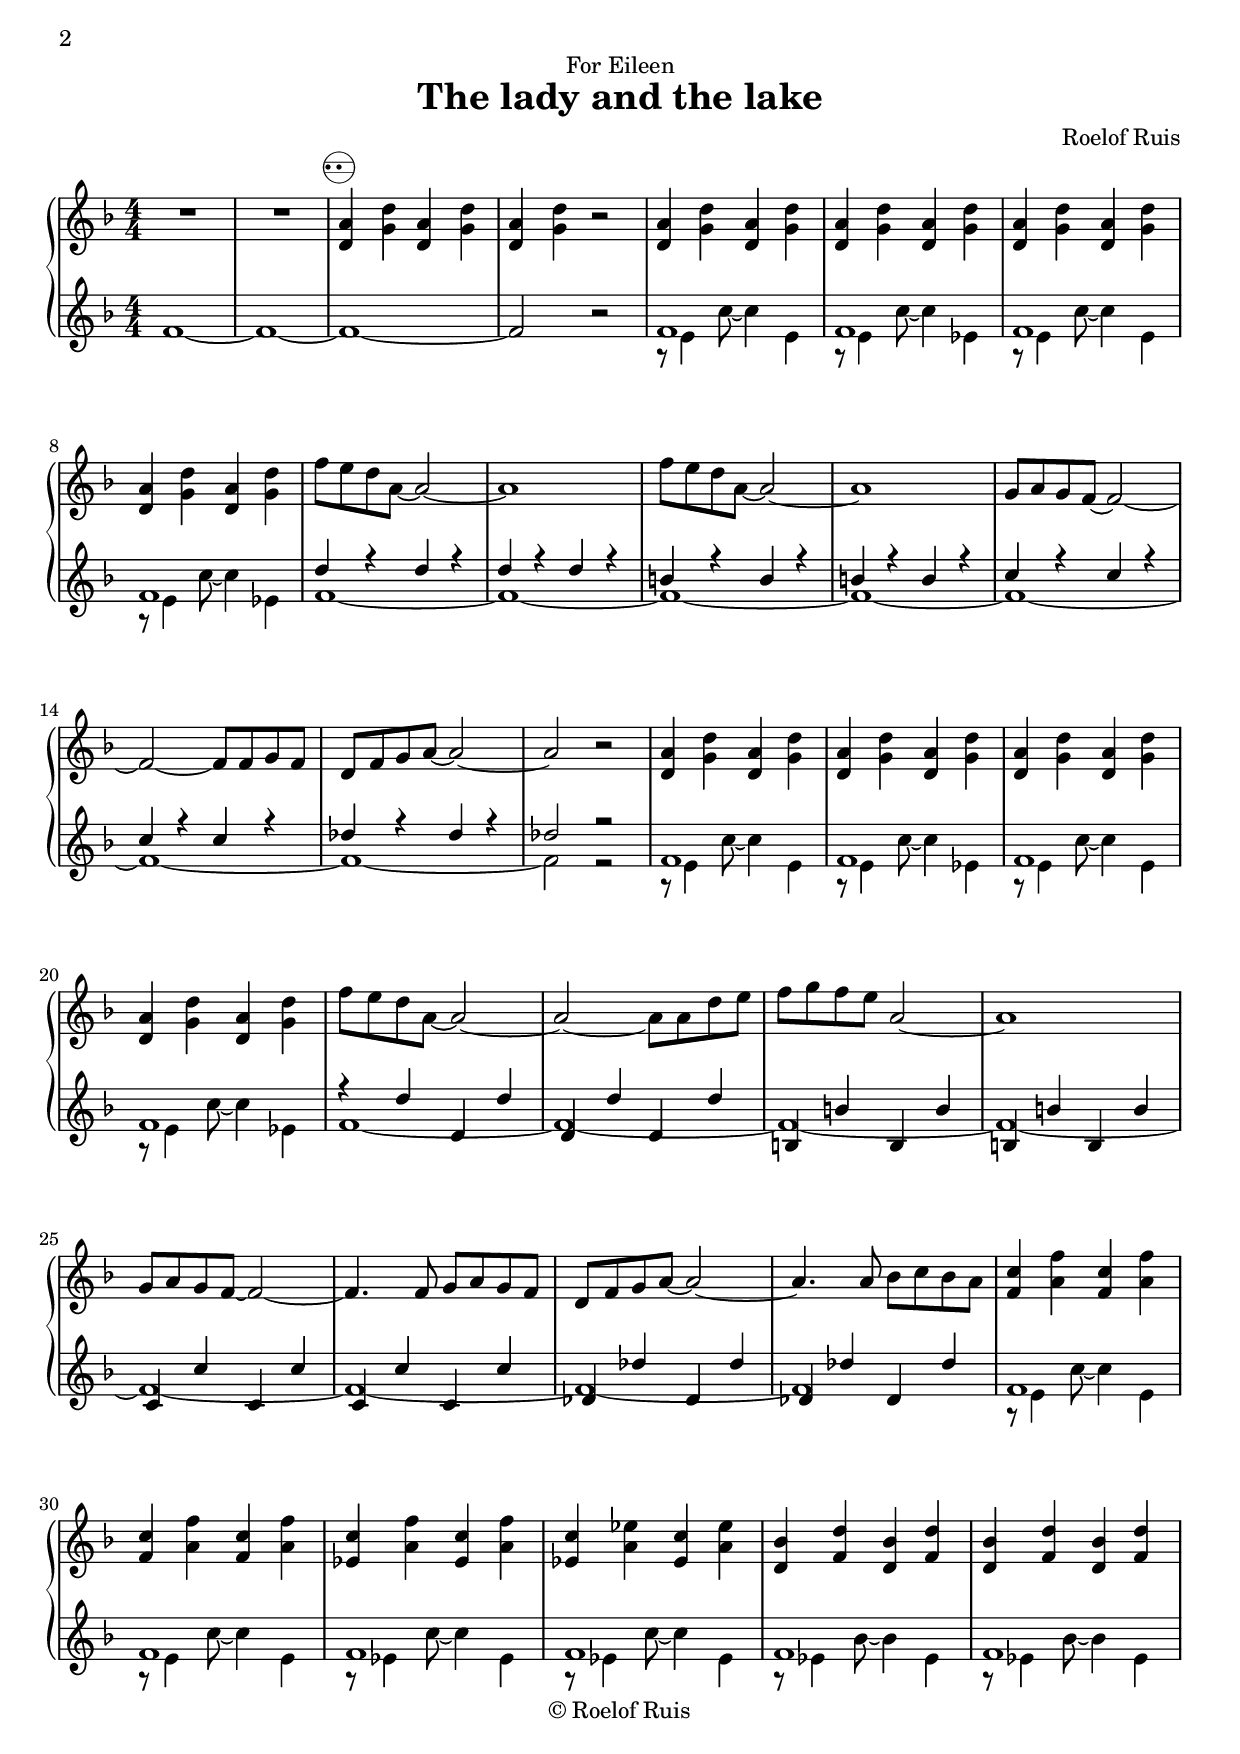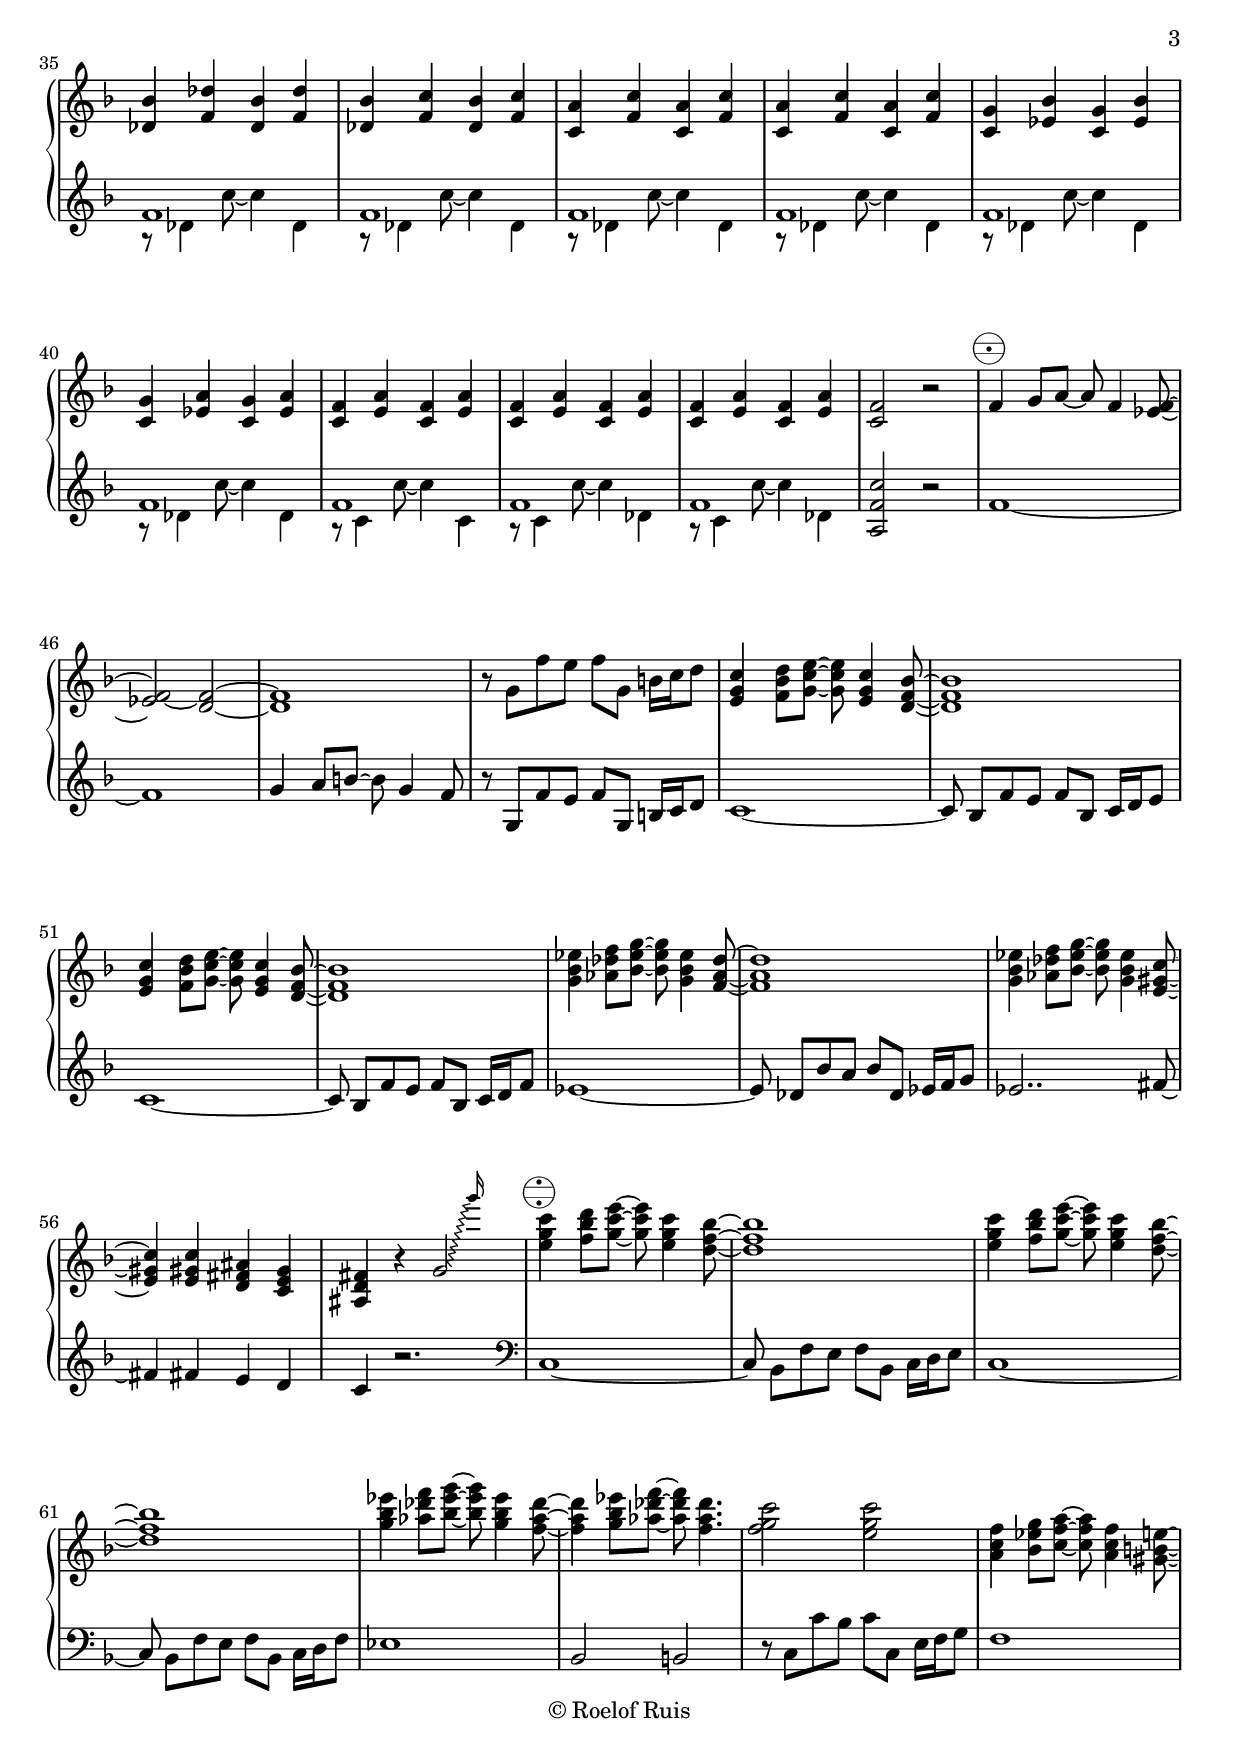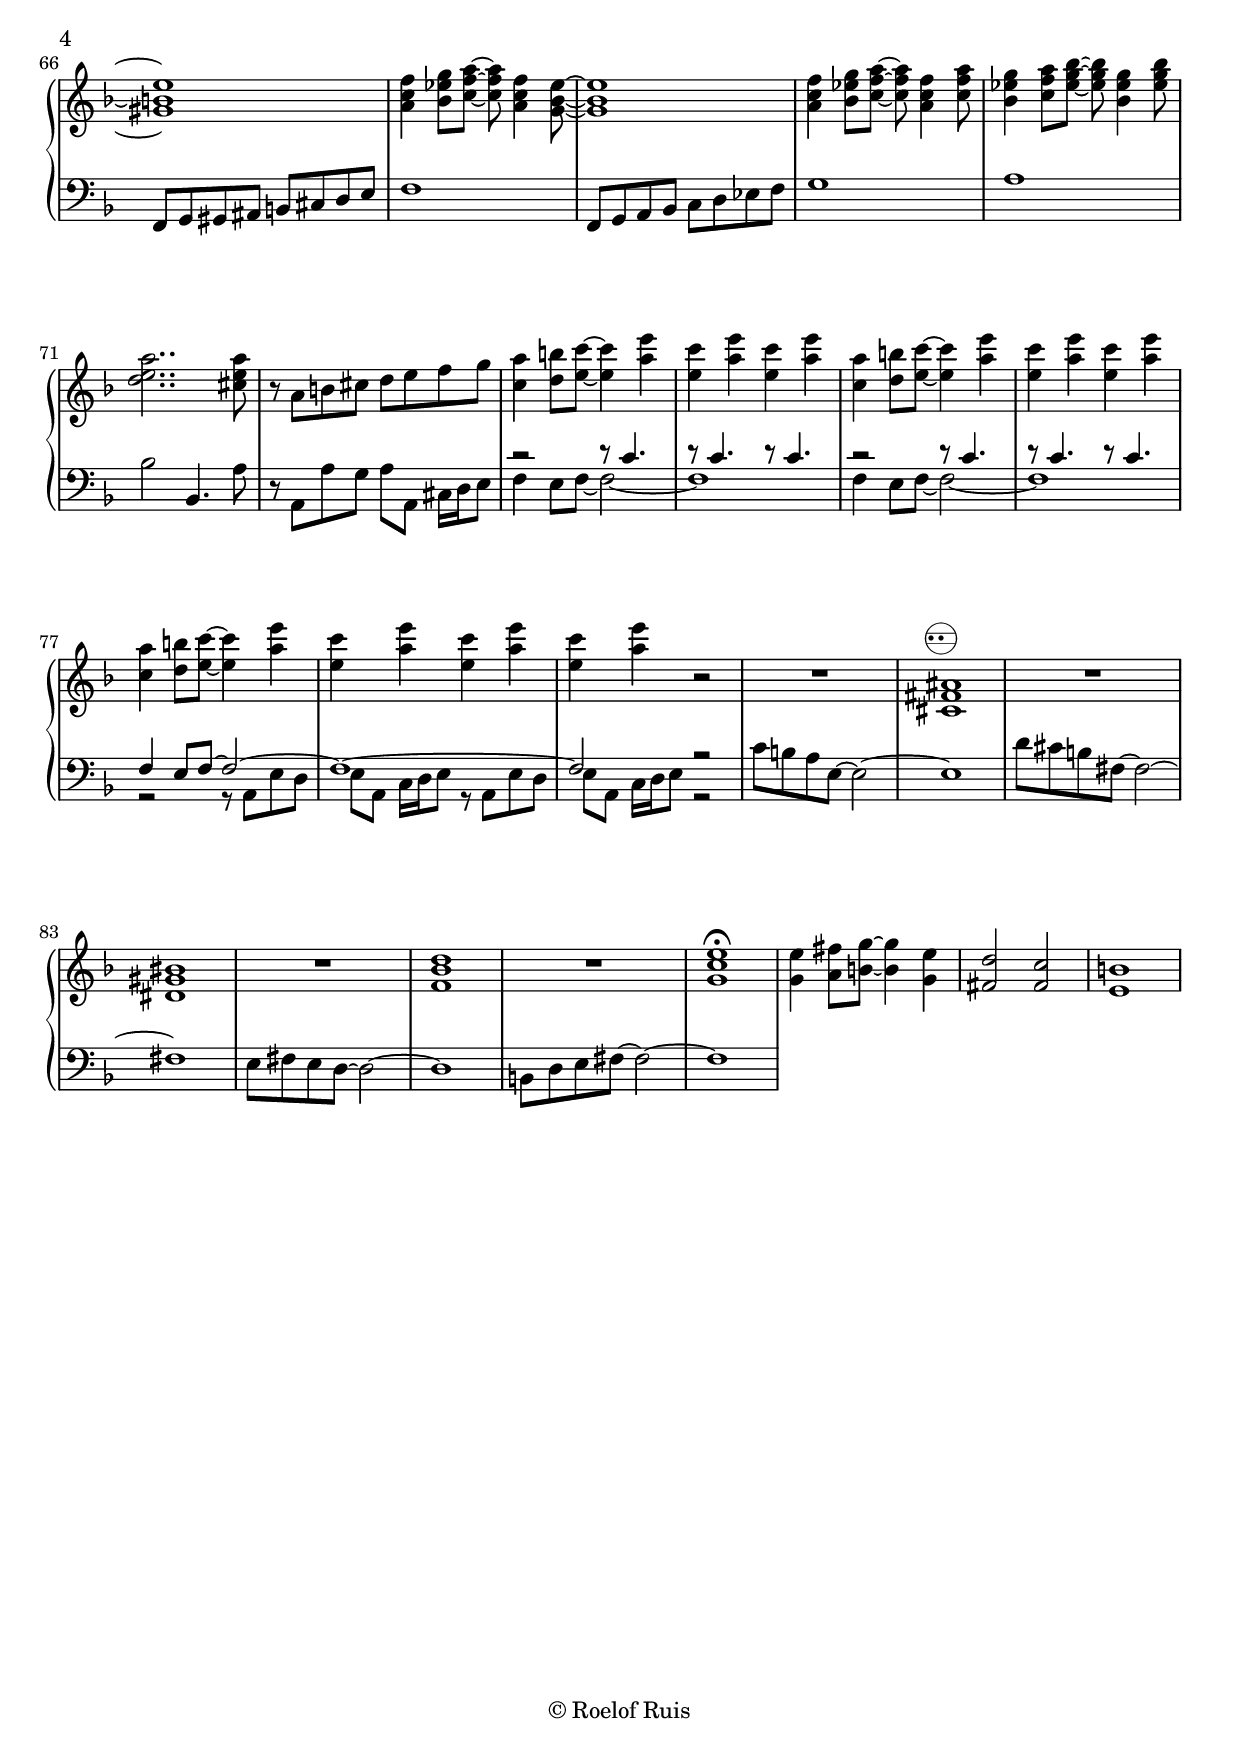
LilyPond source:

\version "2.20.0"

\version "2.20.0"

% ---- Bellows ----
out = ^\markup { \musicglyph #"accordion.pull" }
in = ^\markup { \musicglyph #"accordion.push" }

outsub = _\markup { \musicglyph #"accordion.pull" }
insub = _\markup { \musicglyph #"accordion.push" }

% ---- Basses ----
mj = ^\markup { \bold \magnify #0.8 { \roman M } }
mn = ^\markup { \bold \magnify #0.8 { \roman m } }
spt = ^\markup { \bold \magnify #0.8 { \roman 7 } }
vsp = ^\markup { \bold \magnify #0.8 { \roman v7 } }

bbass = _\markup {\box {\bold{BB}}}
sbass = _\markup {\box {\bold{SB}}}

% ---- Registers ----

eightva = \markup {\italic \translate #'(1.8 . 0) \raise #2 \magnify #0.8 {"8va"}}
loco    = \markup {\italic \translate #'(1.8 . 0) \raise #2 \magnify #0.8 {"loco"}}

dot = \markup {
  \musicglyph #"accordion.dot"
}

freebass = \markup {
  \musicglyph #"accordion.freebass"
}

discant = \markup {
  \musicglyph #"accordion.discant"
}

fbregz = ^\markup {
  \whiteout
  \combine
  \freebass
  \raise #0.5 \dot
}

fbrega = ^\markup {
  \whiteout
  \combine
  \freebass
  \raise #1.5 \dot
}

regz = ^\markup {
  \whiteout
  \combine
  \discant
  \raise #0.5 \dot
}

regez = ^\markup {
  \whiteout
  \combine
  \discant
    \combine
    \raise #0.5 \dot
    \eightva
}

rega = ^\markup {
  \whiteout
  \combine
  \discant
  \raise #1.5 \dot
}

regac = ^\markup {
  \whiteout
  \combine
  \discant
  \translate #'(-1 . 0) \raise #1.5 \dot
}

regzdba = ^\markup {
  \whiteout
  \combine
  \discant
  \combine
    \raise #0.5 \dot
    \combine
      \raise #1.5 \dot
      \translate #'(-1 . 0) \raise #1.5 \dot
}

regdbav = ^\markup {
  \whiteout
  \combine
  \discant
  \combine
    \raise #2.5 \dot
    \combine
      \raise #1.5 \dot
      \translate #'(-1 . 0) \raise #1.5 \dot
}

regav = ^\markup {
  \whiteout
  \combine
  \discant
  \combine
    \raise #2.5 \dot
    \raise #1.5 \dot
}

regdbaz = ^\markup {
  \whiteout
  \combine
  \discant
  \combine
    \raise #0.5 \dot
    \combine
      \raise #1.5 \dot
      \translate #'(-1 . 0) \raise #1.5 \dot
}

regdba = ^\markup {
  \whiteout
  \combine
  \discant
  \combine
    \raise #1.5 \dot
    \translate #'(-1 . 0) \raise #1.5 \dot
}

regza = ^\markup {
  \whiteout
  \combine
  \discant
  \combine
    \raise #0.5 \dot
    \raise #1.5 \dot
}

regeza = ^\markup {
  \whiteout
  \combine
  \discant
  \combine
    \raise #0.5 \dot
    \combine
      \raise #1.5 \dot
      \eightva
}

regzv = ^\markup {
  \whiteout
  \combine
  \discant
  \combine
    \raise #0.5 \dot
    \raise #2.5 \dot
}

regzav = ^\markup {
  \whiteout
  \combine
  \discant
  \combine
    \raise #2.5 \dot
    \combine
      \raise #1.5 \dot
      \raise #0.5 \dot
}

regezv = ^\markup {
  \whiteout
  \combine
  \discant
  \combine
    \raise #0.5 \dot
    \combine
      \raise #2.5 \dot
      \eightva
}

regzacv = ^\markup {
  \whiteout
  \combine
  \discant
  \combine
    \raise #2.5 \dot
    \combine
      \translate #'(-1 . 0) \raise #1.5 \dot
      \raise #0.5 \dot
}

regzacvl = ^\markup {
  \whiteout
  \combine
  \discant
  \combine
    \raise #2.5 \dot
    \combine
      \translate #'(-1 . 0) \raise #1.5 \dot
      \combine
        \raise # 0.5 \dot
        \loco
}

regzdbav = ^\markup {
  \whiteout
  \combine
  \discant
  \combine
    \raise #2.5 \dot
    \combine
      \raise #1.5 \dot
      \combine
      \translate #'(-1 . 0) \raise #1.5 \dot
      \raise #0.5 \dot
}









% ---- Other functionality ----

simile = \markup "simile"
subp = _\markup{ \italic sub \dynamic p }


options = {
  \numericTimeSignature
  \time 4/4
  \key f \major
}

staffRight = {
  \options
  \clef treble
  \relative c''' {
    R1*2 |
    <a, d,>4\regdba <d g,> <a d,> <d g,> |
    <a d,>4 <d g,> r2 |
    
    <a d,>4 <d g,> <a d,> <d g,> |
    <a d,>4 <d g,> <a d,> <d g,> |
    <a d,>4 <d g,> <a d,> <d g,> |
    <a d,>4 <d g,> <a d,> <d g,> |
    
    f8 e d a~ a2~ |
    a1 |
    f'8 e d a~ a2~ |
    a1 |
    g8 a g f~ f2~ |
    f2~ f8 f g f |
    d8 f g a~ a2~ |
    a2 r |
    
    <a d,>4 <d g,> <a d,> <d g,> |
    <a d,>4 <d g,> <a d,> <d g,> |
    <a d,>4 <d g,> <a d,> <d g,> |
    <a d,>4 <d g,> <a d,> <d g,> |
    
    f8 e d a~ a2~ |
    a2~ a8 a d e |
    f g f e a,2~ |
    a1 |
    g8 a g f~ f2~ |
    f4. f8 g a g f |
    d8 f g a~ a2~ |
    a4. a8 bes c bes a |
    
    <c f,>4 <f a,> <c f,> <f a,> |
    <c f,> <f a,> <c f,> <f a,> |
    <c es,> <f a,> <c es,> <f a,> |
    <c es,> <es a,> <c es,> <es a,> |
    <bes d,> <d f,> <bes d,> <d f,> |
    <bes d,> <d f,> <bes d,> <d f,> |
    <bes des,> <des f,> <bes des,> <des f,> |
    <bes des,> <c f,> <bes des,> <c f,> |
    <a c,> <c f,> <a c,> <c f,> |
    <a c,> <c f,> <a c,> <c f,> |
    <g c,> <bes es,> <g c,> <bes es,> |
    <g c,> <a es> <g c,> <a es> |
    <f c> <a e> <f c> <a e> |
    <f c> <a e> <f c> <a e> |
    <f c> <a e> <f c> <a e> |
    <f c>2 r2 |

    f4\rega g8 a~ a f4 <f~ es~>8 |
    <f~ es>2 <f~ d~> |
    <f d>1 |
    r8 g f' e f g, b16 c d8 |
    
    <c g e>4 <d bes f>8 <e~ c~ g~> <e c g> <c g e>4 <bes~ f~ d~>8 |
    <bes f d>1 |
    <c g e>4 <d bes f>8 <e~ c~ g~> <e c g> <c g e>4 <bes~ f~ d~>8 |
    <bes f d>1 |

    <es bes g>4 <f des as>8 <g~ es~ bes~> <g es bes> <es bes g>4 <des~ as~ f~>8 |
    <des as f>1 |
    <es bes g>4 <f des as>8 <g~ es~ bes~> <g es bes> <es bes g>4 <c~ gis~ e~>8 |
    <c gis e>4 <c gis e> <ais fis d> <gis e c> <fis d ais>4 r4 
    \override Glissando.style = #'zigzag
    \afterGrace g2\glissando g''16 |

    <c, g e>4\regzv <d bes f>8 <e~ c~ g~> <e c g> <c g e>4 <bes~ f~ d~>8 |
    <bes f d>1 |
    <c g e>4 <d bes f>8 <e~ c~ g~> <e c g> <c g e>4 <bes~ f~ d~>8 |
    <bes f d>1 |
    
    <es bes g>4 <f des as>8 <g~ es~ bes~> <g es bes> <es bes g>4 <des~ as~ f~>8 |
    <des as f>4 <es bes g>8 <f~ des~ as~> <f des as> <des as f>4. |
    <c g f>2 <c g e> |
    <f, c a>4 <g es bes>8 <a~ f~ c~> <a f c> <f c a>4 <e~ b~ gis~>8 |
    <e b gis>1 |
    <f c a>4 <g es bes>8 <a~ f~ c~> <a f c> <f c a>4 <es~ bes~ g~>8 |
    <es bes g>1 |
    <f c a>4 <g es bes>8 <a~ f~ c~> <a f c> <f c a>4 <a f c>8 |
    <g es bes>4 <a f c>8 <bes~ g~ es~> <bes g es> <g es bes>4 <bes g es>8 |
    <a e d>2.. <a e cis>8 |
    r8 a,[ b cis] d e f g |

    <a c,>4 <b d,>8 <c~ e,~>8 <c e,>4 <e a,> |
    <c e,> <e a,> <c e,> <e a,> |
    <a, c,>4 <b d,>8 <c~ e,~>8 <c e,>4 <e a,> |
    <c e,> <e a,> <c e,> <e a,> |
    
    <a, c,>4 <b d,>8 <c~ e,~>8 <c e,>4 <e a,> |
    <c e,> <e a,> <c e,> <e a,> |
    <c e,> <e a,> r2 |
    R1 |
    <ais,, fis cis>1\regdba |
    R1 |
    <bis gis dis>1 |
    R1 |
    <d bes f>1 |
    R1 |
    <e c g>1\fermata |
    <e g,>4 <fis a,>8 <g~ b,~> <g b,>4 <e g,>4 |
    <d fis,>2 <c fis,> |
    <b e,>1 |

  }
}

staffLeft = {
  \options
  \clef treble
  \relative c' {
    f1~ |
    f1~ |
    f1~ |
    f2 r2 |

    << { f1 } \\ { r8 e4 c'8~ c4 e, } >> |
    << { f1 } \\ { r8 e4 c'8~ c4 es, } >> |
    << { f1 } \\ { r8 e4 c'8~ c4 e, } >> |
    << { f1 } \\ { r8 e4 c'8~ c4 es, } >> |
    
    << 
       { 
         d'4 r d r |
         d4 r d r |
         b r b r |
         b r b r |
         c r c r |
         c r c r |
         des r des r |
         des2 r |
       }
       \\
       { f,1~ f~ f~ f~ f~ f~ f~ f2 r }
    >>
    
    << { f1 } \\ { r8 e4 c'8~ c4 e, } >> |
    << { f1 } \\ { r8 e4 c'8~ c4 es, } >> |
    << { f1 } \\ { r8 e4 c'8~ c4 e, } >> |
    << { f1 } \\ { r8 e4 c'8~ c4 es, } >> |
    
    << 
       { 
         r4 d'4 d, d' |
         d, d' d, d' |
         b, b' b, b' |
         b, b' b, b' |
         c, c' c, c' |
         c, c' c, c' |
         des, des' des, des' |
         des, des' des, des' |
       }
       \\
       { f,1~ f~ f~ f~ f~ f~ f~ f }
    >>
    
    << { f1 } \\ { r8 e4 c'8~ c4 e, } >> |
    << { f1 } \\ { r8 e4 c'8~ c4 e, } >> |
    << { f1 } \\ { r8 es4 c'8~ c4 es, } >> |
    << { f1 } \\ { r8 es4 c'8~ c4 es, } >> |
    << { f1 } \\ { r8 es4 bes'8~ bes4 es, } >> |
    << { f1 } \\ { r8 es4 bes'8~ bes4 es, } >> |
    << { f1 } \\ { r8 des4 c'8~ c4 des, } >> |
    << { f1 } \\ { r8 des4 c'8~ c4 des, } >> |
    << { f1 } \\ { r8 des4 c'8~ c4 des, } >> |
    << { f1 } \\ { r8 des4 c'8~ c4 des, } >> |
    << { f1 } \\ { r8 des4 c'8~ c4 des, } >> |
    << { f1 } \\ { r8 des4 c'8~ c4 des, } >> |
    << { f1 } \\ { r8 c4 c'8~ c4 c, } >> |
    << { f1 } \\ { r8 c4 c'8~ c4 des, } >> |
    << { f1 } \\ { r8 c4 c'8~ c4 des, } >> |
    <c' f, a,>2 r2
    
    f,1~ |
    f |
    g4 a8 b~ b g4 f8 |
    r8 g, f' e f g, b16 c d8 |
    

    c1~ |
    c8 bes[ f' e] f bes, c16 d e8 |
    c1~ |
    c8 bes[ f' e] f bes, c16 d f8 |
    es1~ |
    es8 des[ bes' a] bes des, es16 f g8 |
    es2.. fis8~ |
    fis4 fis4 e d |
    c4 r2. |
    
    \clef bass
    
    c,1~ |
    c8 bes[ f' e] f bes, c16 d e8 |
    c1~ |
    c8 bes[ f' e] f bes, c16 d f8 |
    es1 |
    bes2 b |
    r8 c c' bes c c, e16 f g8 |
    
    f1 |
    f,8 g gis ais b cis d e |
    f1 |
    f,8 g a bes c d es f |
    g1 |
    a1 |
    bes2 bes,4. a'8 |
    r8 a,[ a' g] a a, cis16 d e8 |

    << { r2 r8 c'4. } \\ { f,4 e8 f8~ f2~ } >> |
    << { r8 c'4. r8 c4. } \\ { f,1 } >> |
    << { r2 r8 c'4. } \\ { f,4 e8 f8~ f2~ } >> |
    << { r8 c'4. r8 c4. } \\ { f,1 } >> |
    << { f4 e8 f8~ f2~ } \\ { r2 r8 a, e' d } >> |
    << { f1~ } \\ { e8 a, c16 d e8 r a, e' d } >> |
    << { f2 r2 } \\ { e8 a, c16 d e8 r2 } >> |
    c'8 b a e8~ e2~ |
    e1 |
    d'8 cis b fis8~ fis2~ |
    fis1 |
    e8 fis e d~ d2~ |
    d1 |
    b8 d e fis~ fis2~ |
    fis1 |
    
    
    
  }
}

dynamics = \new Dynamics {
  
}

\book {
  
  \header {
    title = "The lady and the lake"
    composer = "Roelof Ruis"
    dedication = "For Eileen"
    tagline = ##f
    instrumentName = "Accordion solo"
    year = "2022"
    description = "The start of Spring. A young, adventurous lady arrives at a small lake and decides to take short swim.\n\nWritten to practice composing by story."
    info = "For Free Bass - Difficulty: Hard"
    permission = "Licensed under the Creative Commons Attribution-NoDerivatives 4.0 International License."
    projecturl = "https://github.com/RoelofRuis/free-sheets"
    version = "March 2022"
  }

  \paper {
    max-systems-per-page = 6
    %min-systems-per-page = 5
    indent = 0.0
    %ragged-last-bottom = ##f
    print-all-headers = ##t
    
    bookTitleMarkup = \markup {
      \column {
        \vspace #2
        \fill-line { \fontsize #2 \fromproperty #'header:dedication }
        \vspace #1
        \fill-line { \fontsize #8 \fromproperty #'header:title }
        \vspace #2
        \fill-line { \fontsize #6 \italic \fromproperty #'header:composer }
        \vspace #.5
        \fill-line { \fontsize #2 \fromproperty #'header:year }
        \vspace #3
        \fill-line { \fontsize #4 \fromproperty #'header:instrumentName }
        \vspace #10
        \override #'(line-width . 55)
        \fontsize #1
        \justify-field #'header:description
        \vspace #1
        \fontsize #1
        \justify-field #'header:info
        \vspace #4
        \override #'(line-width . 55)
        \fontsize #1
        \justify-field #'header:permission
        \vspace #1
        \vspace #14
        \justify { \char ##x00A9 Roelof Ruis \concat { " - Version " \fromproperty #'header:version } }
        \typewriter { \fromproperty #'header:projecturl }
      }
    }
    
    oddFooterMarkup = \markup {
      \fill-line {
        \center-column {
          \on-the-fly #part-first-page ""
          \on-the-fly #not-first-page \line { \char ##x00A9 Roelof Ruis }
        }
      }
    }  
  }

  \score {
    \header {
      breakbefore = ##t
    }

    \new PianoStaff <<
      \new Staff = "right" \with {midiInstrument = "bright acoustic"} \staffRight
      \dynamics
      \new Staff = "left" \with {midiInstrument = "bright acoustic"} \staffLeft
    >>

    \layout {}
    
    \midi {}
  }
}
